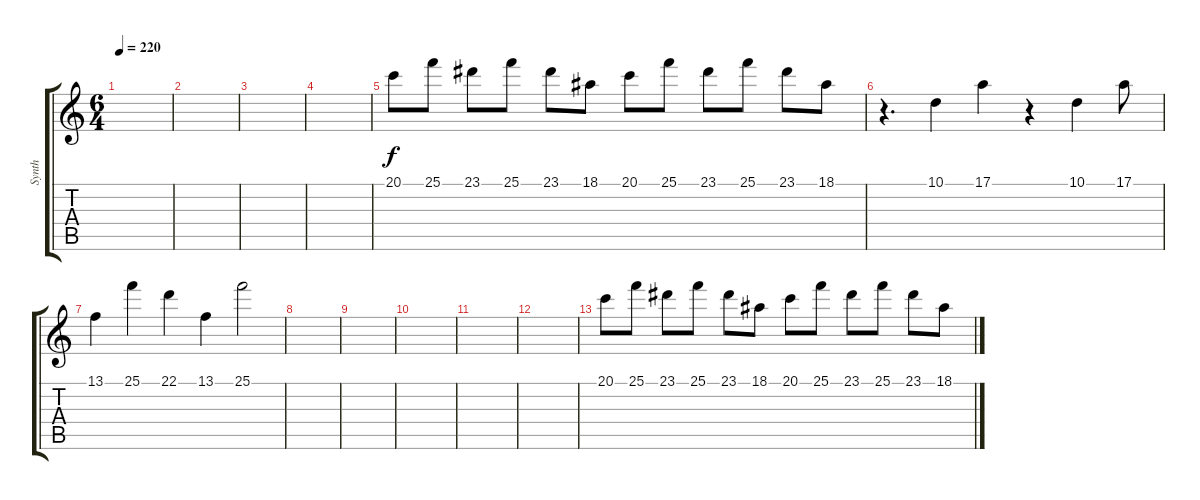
\track ("Synth" "Synth") {instrument glockenspiel}
\staff {score tabs}
\tuning (E4 B3 G3 D3 A2 E2) {hide}
\ts (6 4)
\tempo 220
\clef g2
\ks c
|
|
|
|
20.1.8{instrument glockenspiel} 25.1.8 23.1.8 25.1.8 23.1.8 18.1.8 20.1.8 25.1.8 23.1.8 25.1.8 23.1.8 18.1.8 |
r.4{d} 10.1.4 17.1.4 r.4 10.1.4 17.1.8 |
13.1.4 25.1.4 22.1.4 13.1.4 25.1.2 |
|
|
|
|
|
20.1.8 25.1.8 23.1.8 25.1.8 23.1.8 18.1.8 20.1.8 25.1.8 23.1.8 25.1.8 23.1.8 18.1.8
